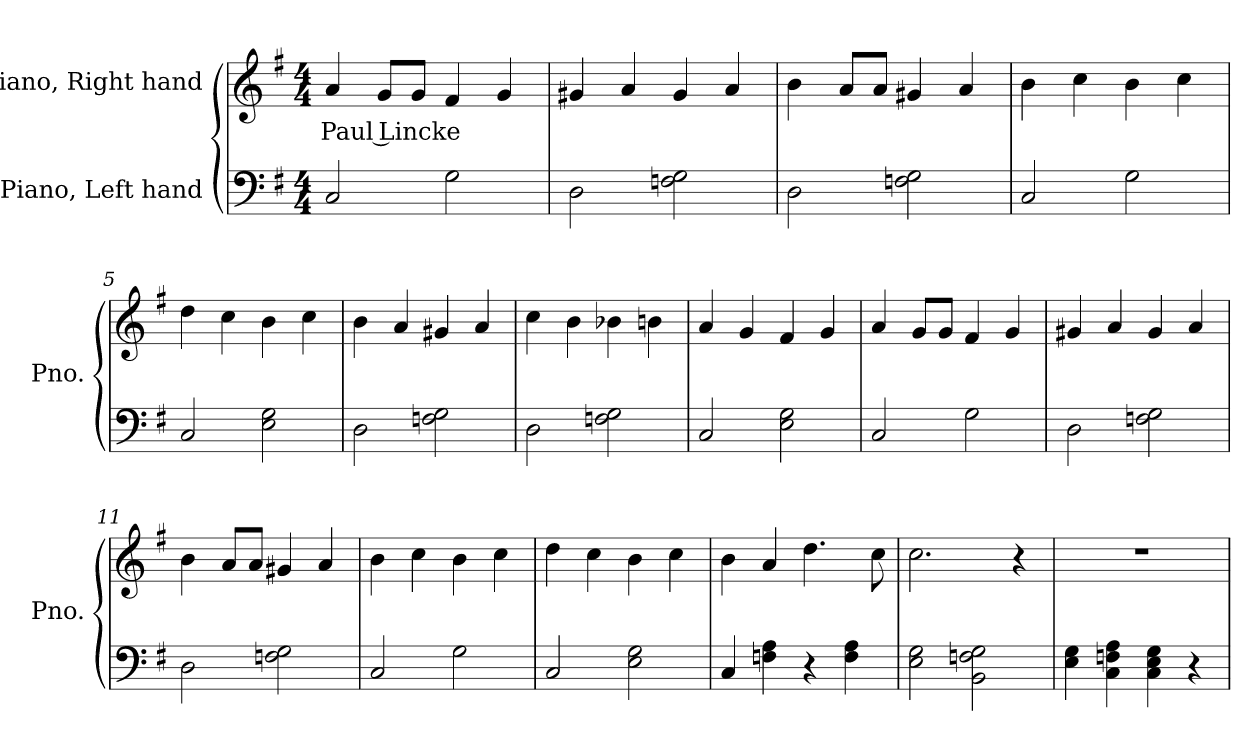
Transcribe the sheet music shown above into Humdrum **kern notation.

**kern	**kern	**text
*part2	*part1	*part1
*staff2	*staff1	*staff1
*I"Piano, Left hand	*I"Piano, Right hand	*
*I'Pno.	*I'Pno.	*
*clefF4	*clefG2	*
*k[f#]	*k[f#]	*
*M4/4	*M4/4	*
*MM120	*MM120	*
=1	=1	=1
!	!	!LO:LY:b
2C/	4a/	Paul Lincke
.	8g/L	.
.	8g/J	.
2G\	4f#/	.
.	4g/	.
=2	=2	=2
2D\	4g#X/	.
.	4a/	.
2Fn\ 2G\	4g#/	.
.	4a/	.
=3	=3	=3
2D\	4b\	.
.	8a/L	.
.	8a/J	.
2Fn\ 2G\	4g#X/	.
.	4a/	.
=4	=4	=4
2C/	4b\	.
.	4cc\	.
2G\	4b\	.
.	4cc\	.
=5	=5	=5
2C/	4dd\	.
.	4cc\	.
2E\ 2G\	4b\	.
.	4cc\	.
!!LO:LB:g=z
=6	=6	=6
2D\	4b\	.
.	4a/	.
2Fn\ 2G\	4g#X/	.
.	4a/	.
=7	=7	=7
2D\	4cc\	.
.	4b\	.
2Fn\ 2G\	4b-X\	.
.	4bn\	.
=8	=8	=8
2C/	4a/	.
.	4g/	.
2E\ 2G\	4f#/	.
.	4g/	.
=9	=9	=9
2C/	4a/	.
.	8g/L	.
.	8g/J	.
2G\	4f#/	.
.	4g/	.
=10	=10	=10
2D\	4g#X/	.
.	4a/	.
2Fn\ 2G\	4g#/	.
.	4a/	.
=11	=11	=11
2D\	4b\	.
.	8a/L	.
.	8a/J	.
2Fn\ 2G\	4g#X/	.
.	4a/	.
=12	=12	=12
2C/	4b\	.
.	4cc\	.
2G\	4b\	.
.	4cc\	.
!!LO:LB:g=z
=13	=13	=13
2C/	4dd\	.
.	4cc\	.
2E\ 2G\	4b\	.
.	4cc\	.
=14	=14	=14
4C/	4b\	.
4Fn\ 4A\	4a/	.
4r	4.dd\	.
4F\ 4A\	.	.
.	8cc\	.
=15	=15	=15
2E\ 2G\	2.cc\	.
2BB\ 2Fn\ 2G\	.	.
.	4r	.
=16	=16	=16
4E\ 4G\	1r	.
4C\ 4Fn\ 4A\	.	.
4C\ 4E\ 4G\	.	.
4r	.	.
=	=	=
*-	*-	*-
